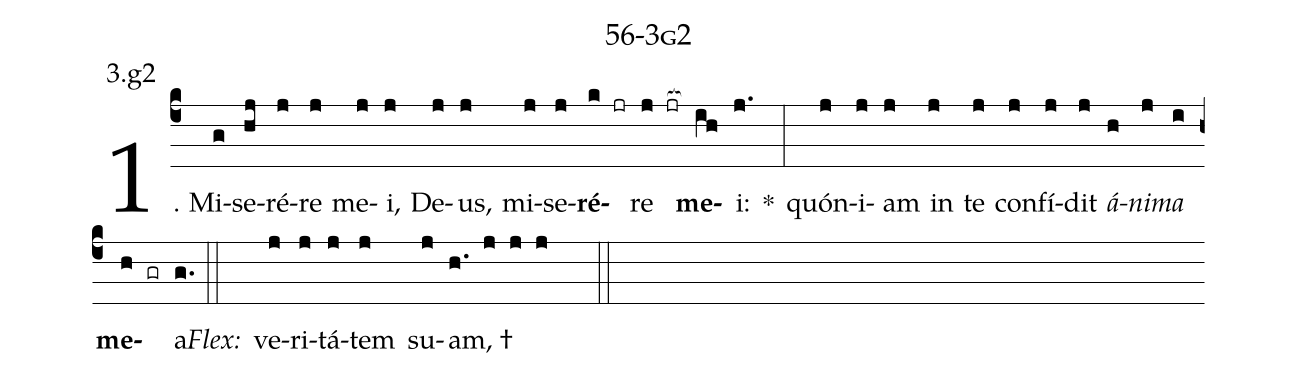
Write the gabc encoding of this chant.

name: 56-3g2;
annotation: 3.g2;
%%
(c4)1. Mi(g)se(hj)ré(j)re(j) me(j)i,(j) De(j)us,(j) mi(j)se(j)<b>ré</b>(k jr)re(j jr[ocb:1{]) <b>me</b>(ih[ocb:0}])i:(j.) *(:) quón(j)i(j)am(j) in(j) te(j) con(j)fí(j)dit(j) <i>á</i>(h)<i>ni</i>(j)<i>ma</i>(i) <b>me</b>(h gr)a.(g.) (::)
<i>Flex:</i>()  ve(j)ri(j)tá(j)tem(j) su(j)am, †(h. j j j  ::)
